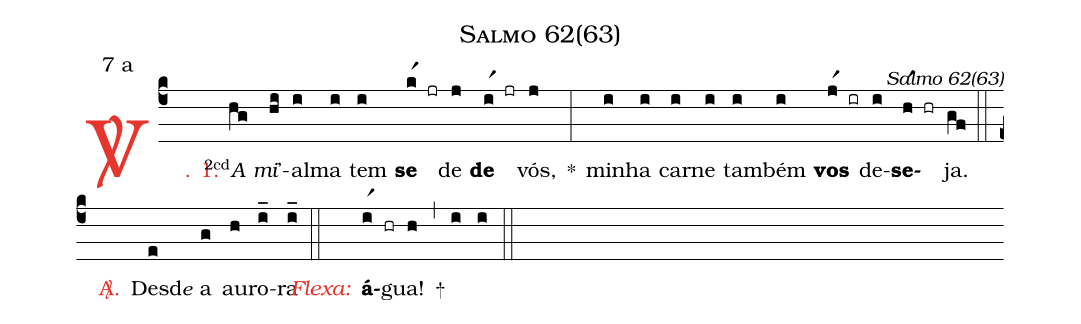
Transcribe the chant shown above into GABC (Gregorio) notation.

name: Salmo 62(63);
mode: 7;
mode-differentia: a;
commentary: Salmo 62(63);
%%
(c4)

<c><sp>V/</sp>. 1.</c>() <v>\VSup{2cd}</v><i>A</i>(hg) <i>mi</i>'(hi)al(i)ma(i) tem(i) <b>se</b>(kr1 jr) de(j) <b>de</b>(ir1 jr) vós,(j) *(:) mi(i)nha(i) car(i)ne(i) tam(i)bém(i) <b>vos</b>(jr1 ir) de(i)<b>se</b>(hr1 hr)ja.(gf)

(::)

<nlba><c><sp>A/</sp>.</c>() Des</nlba>(e)d<e>e</e> a(g) au(h)ro(i_)ra(i_)

(::)

<nlba><c><i>Flexa:</i></c>() <b>á</b></nlba>(ir1 hr)gua!(h) +(,) (i) (i)

(::)
